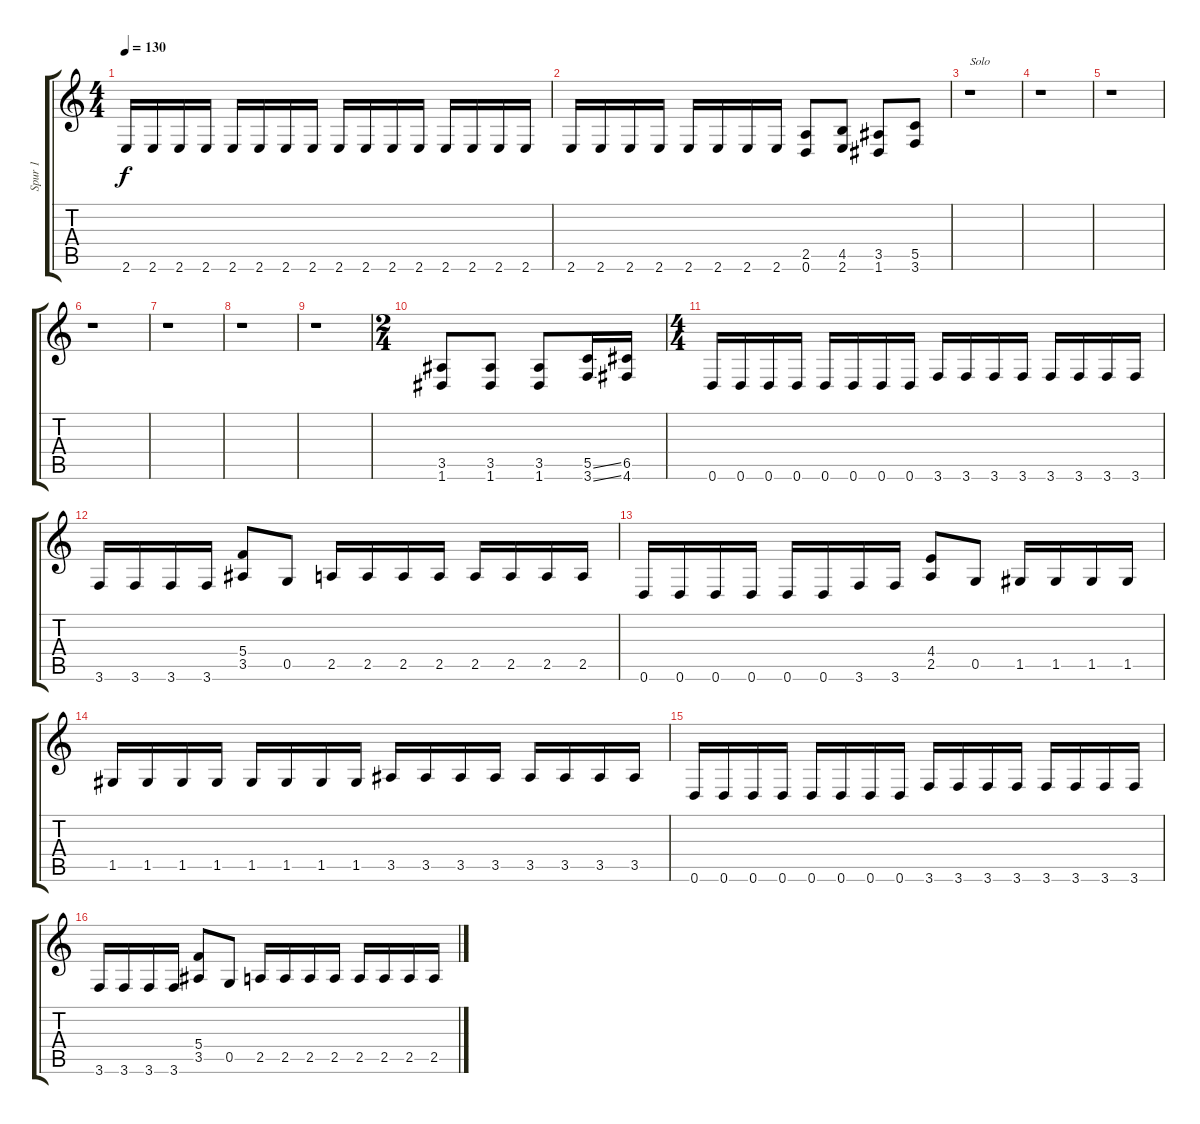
\track ("Spur 1" "Spur 1") {instrument distortionguitar}
\staff {score tabs}
\tuning (D4 A3 F3 C3 G2 D2) {hide}
\ts (4 4)
\tempo 130
\clef g2
\ks c
2.6.16{dy f} 2.6.16 2.6.16 2.6.16 2.6.16 2.6.16 2.6.16 2.6.16 2.6.16 2.6.16 2.6.16 2.6.16 2.6.16 2.6.16 2.6.16 2.6.16 |
2.6.16 2.6.16 2.6.16 2.6.16 2.6.16 2.6.16 2.6.16 2.6.16 (2.5 0.6).8 (4.5 2.6).8 (3.5 1.6).8 (5.5 3.6).8 |
r.1{txt "Solo"} |
r.1 |
r.1 |
r.1 |
r.1 |
r.1 |
r.1 |
\ts (2 4)
(3.5 1.6).8 (3.5 1.6).8 (3.5 1.6).8 (5.5{ss} 3.6{ss}).16 (6.5 4.6).16 |
\ts (4 4)
0.6.16 0.6.16 0.6.16 0.6.16 0.6.16 0.6.16 0.6.16 0.6.16 3.6.16 3.6.16 3.6.16 3.6.16 3.6.16 3.6.16 3.6.16 3.6.16 |
3.6.16 3.6.16 3.6.16 3.6.16 (5.4 3.5).8 0.5.8 2.5.16 2.5.16 2.5.16 2.5.16 2.5.16 2.5.16 2.5.16 2.5.16 |
0.6.16 0.6.16 0.6.16 0.6.16 0.6.16 0.6.16 3.6.16 3.6.16 (4.4 2.5).8 0.5.8 1.5.16 1.5.16 1.5.16 1.5.16 |
1.5.16 1.5.16 1.5.16 1.5.16 1.5.16 1.5.16 1.5.16 1.5.16 3.5.16 3.5.16 3.5.16 3.5.16 3.5.16 3.5.16 3.5.16 3.5.16 |
0.6.16 0.6.16 0.6.16 0.6.16 0.6.16 0.6.16 0.6.16 0.6.16 3.6.16 3.6.16 3.6.16 3.6.16 3.6.16 3.6.16 3.6.16 3.6.16 |
3.6.16 3.6.16 3.6.16 3.6.16 (5.4 3.5).8 0.5.8 2.5.16 2.5.16 2.5.16 2.5.16 2.5.16 2.5.16 2.5.16 2.5.16
